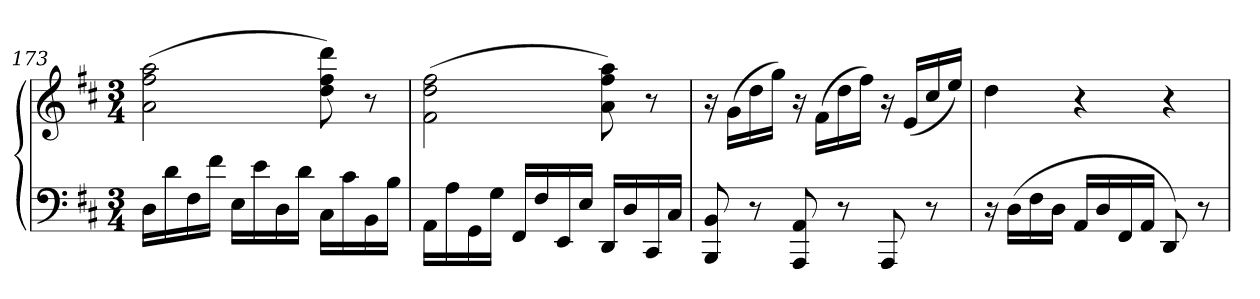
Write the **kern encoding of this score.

**kern	**kern
*part1	*part1
*staff2	*staff1
*clefF4	*clefG2
*k[f#c#]	*k[f#c#]
*M3/4	*M3/4
=173	=173
16DLL	(2a 2ff# 2aa
16d	.
16F#	.
16f#JJ	.
16ELL	.
16e	.
16D	.
16dJJ	.
16C#LL	8dd 8ff# 8ddd)
16c#	.
16BB	8r
16BJJ	.
=174	=174
16AALL	(2f# 2dd 2ff#
16A	.
16GG	.
16GJJ	.
16FF#LL	.
16F#	.
16EE	.
16EJJ	.
16DDLL	8a 8ff# 8aa)
16D	.
16CC#	8r
16C#JJ	.
=175	=175
8BBB 8BB	16r
.	(16gLL
8r	16dd
.	16ggJJ)
8AAA 8AA	16r
.	(16f#LL
8r	16dd
.	16ff#JJ)
8AAA	16r
.	(16eLL
8r	16cc#
.	16eeJJ)
=176	=176
16r	4dd
(16DLL	.
16F#	.
16DJJ	.
16AALL	4r
16D	.
16FF#	.
16AAJJ	.
8DD)	4r
8r	.
=	=
*-	*-
